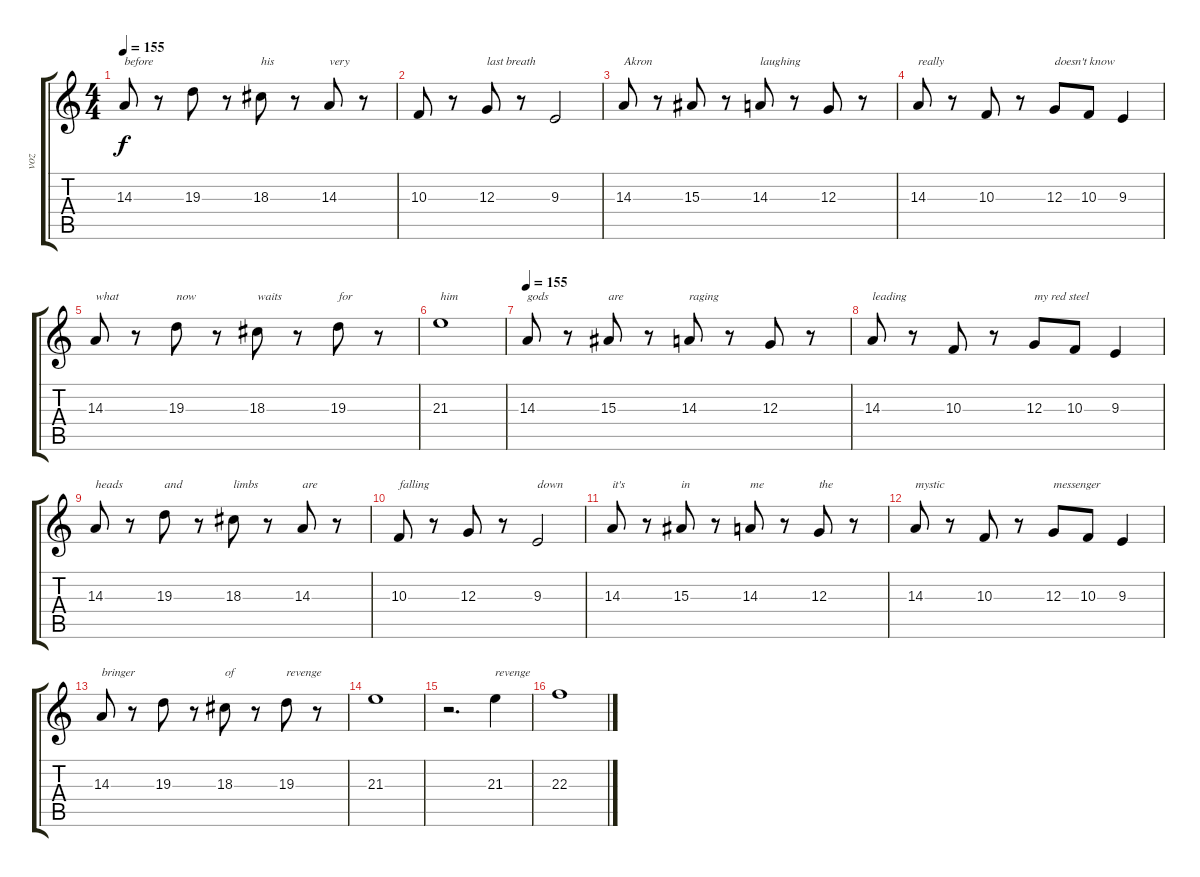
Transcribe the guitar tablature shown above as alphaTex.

\track ("voz" "voz") {instrument lead6voice}
\staff {score tabs}
\tuning (E4 B3 G3 D3 A2 E2) {hide}
\ts (4 4)
\tempo 155
\clef g2
\ks c
14.3.8{txt "before " dy f volume 8 instrument synthvoice} r.8 19.3.8 r.8 18.3.8{txt "his"} r.8 14.3.8{txt "very"} r.8 |
10.3.8 r.8 12.3.8{txt "last breath"} r.8 9.3.2 |
14.3.8{txt "Akron" volume 8 instrument synthvoice} r.8 15.3.8 r.8 14.3.8{txt "laughing"} r.8 12.3.8 r.8 |
14.3.8{txt "really"} r.8 10.3.8 r.8 12.3.8{txt "doesn't know"} 10.3.8 9.3.4 |
14.3.8{txt "what" volume 8 instrument synthvoice} r.8 19.3.8{txt "now"} r.8 18.3.8{txt "waits"} r.8 19.3.8{txt "for"} r.8 |
21.3.1{txt "him"} |
\tempo 155
14.3.8{txt "gods" volume 8 instrument synthvoice} r.8 15.3.8{txt "are"} r.8 14.3.8{txt "raging"} r.8 12.3.8 r.8 |
14.3.8{txt "leading "} r.8 10.3.8 r.8 12.3.8{txt "my red steel"} 10.3.8 9.3.4 |
14.3.8{txt "heads " volume 8 instrument synthvoice} r.8 19.3.8{txt "and"} r.8 18.3.8{txt "limbs"} r.8 14.3.8{txt "are"} r.8 |
10.3.8{txt "falling"} r.8 12.3.8 r.8 9.3.2{txt "down"} |
14.3.8{txt "it's" volume 8 instrument synthvoice} r.8 15.3.8{txt "in"} r.8 14.3.8{txt "me"} r.8 12.3.8{txt "the"} r.8 |
14.3.8{txt "mystic"} r.8 10.3.8 r.8 12.3.8{txt "messenger"} 10.3.8 9.3.4 |
14.3.8{txt "bringer " volume 8 instrument synthvoice} r.8 19.3.8 r.8 18.3.8{txt "of"} r.8 19.3.8{txt "revenge"} r.8 |
21.3.1 |
r.2{d} 21.3.4{txt "revenge"} |
22.3.1
